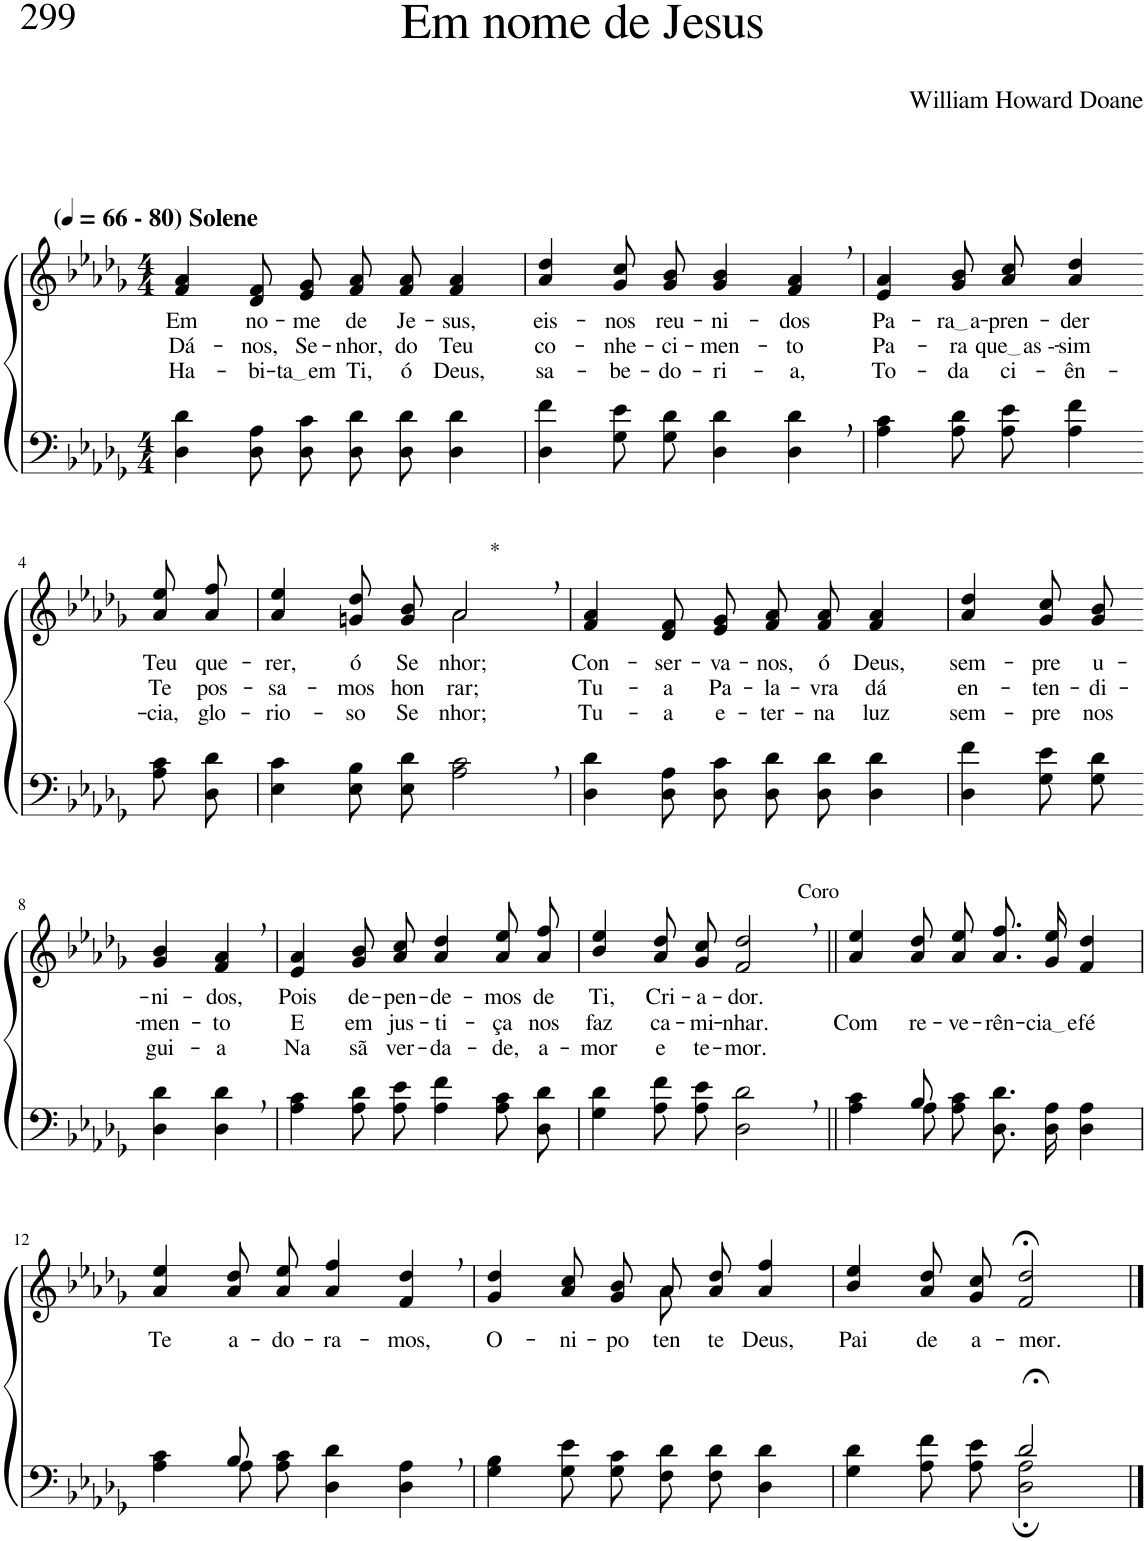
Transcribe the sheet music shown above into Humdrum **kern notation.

**kern	**kern	**text	**text	**text
*part2	*part1	*part1	*part1	*part1
*staff2	*staff1	*staff1	*staff1	*staff1
*I"Parte III e IV	*I"Parte I e II	*	*	*
*clefF4	*clefG2	*	*	*
*Trd2c3	*Trd2c3	*	*	*
*k[b-e-a-d-g-]	*k[b-e-a-d-g-]	*	*	*
*M4/4	*M4/4	*	*	*
*MM66	*MM66	*	*	*
=1	=1	=1	=1	=1
!	!LO:TX:a:B:t=(	!	!	!
!	!LO:TX:a:B:t=- 80) Solene	!	!	!
!	!	!LO:LY:b	!LO:LY:b	!LO:LY:b
4D-\ 4d-\	4f/ 4a-/	Em	Dá-	Ha-
!	!	!LO:LY:b	!LO:LY:b	!LO:LY:b
8D-\ 8A-\L	8d-/ 8f/L	no-	-nos,	-bi-
!	!	!LO:LY:b	!LO:LY:b	!LO:LY:b
8D-\ 8c\J	8e-/ 8g-/J	-me	Se-	ta em
!	!	!LO:LY:b	!LO:LY:b	!LO:LY:b
8D-\ 8d-\L	8f/ 8a-/L	de	-nhor,	Ti,
!	!	!LO:LY:b	!LO:LY:b	!LO:LY:b
8D-\ 8d-\J	8f/ 8a-/J	Je-	do	ó
!	!	!LO:LY:b	!LO:LY:b	!LO:LY:b
4D-\ 4d-\	4f/ 4a-/	-sus,	Teu	Deus,
=2	=2	=2	=2	=2
!	!	!LO:LY:b	!LO:LY:b	!LO:LY:b
4D-\ 4f\	4a-/ 4dd-/	eis-	co-	sa-
!	!	!LO:LY:b	!LO:LY:b	!LO:LY:b
8G-\ 8e-\L	8g-/ 8cc/L	-nos	-nhe-	-be-
!	!	!LO:LY:b	!LO:LY:b	!LO:LY:b
8G-\ 8d-\J	8g-/ 8b-/J	reu-	-ci-	-do-
!	!	!LO:LY:b	!LO:LY:b	!LO:LY:b
4D-\ 4d-\	4g-/ 4b-/	-ni-	-men-	-ri-
!	!	!LO:LY:b	!LO:LY:b	!LO:LY:b
4D-\, 4d-\,	4f/, 4a-/,	-dos	-to	-a,
=3	=3	=3	=3	=3
!	!	!LO:LY:b	!LO:LY:b	!LO:LY:b
4A-\ 4c\	4e-/ 4a-/	Pa-	Pa-	To-
!	!	!LO:LY:b	!LO:LY:b	!LO:LY:b
8A-\ 8d-\L	8g-/ 8b-/L	ra a	-ra	-da
!	!	!LO:LY:b	!LO:LY:b	!LO:LY:b
8A-\ 8e-\J	8a-/ 8cc/J	-pren-	que as -	ci-
!	!	!LO:LY:b	!LO:LY:b	!LO:LY:b
4A-\ 4f\	4a-/ 4dd-/	-der	-sim	-ên-
!!LO:LB:g=z
=4-	=4-	=4-	=4-	=4-
!	!	!LO:LY:b	!LO:LY:b	!LO:LY:b
8A-\ 8c\L	8a-\ 8ee-\L	Teu	Te	-cia,
!	!	!LO:LY:b	!LO:LY:b	!LO:LY:b
8D-\ 8d-\J	8a-\ 8ff\J	que-	pos-	glo-
=5	=5	=5	=5	=5
!	!	!LO:LY:b	!LO:LY:b	!LO:LY:b
*	*^	*	*	*
4E-\ 4c\	4a-/ 4ee-/	2ryy	-rer,	-sa-	-rio-
!	!	!	!LO:LY:b	!LO:LY:b	!LO:LY:b
8E-\ 8B-\L	8gn/ 8dd-/L	.	ó	-mos	-so
!	!	!	!LO:LY:b	!LO:LY:b	!LO:LY:b
8E-\ 8d-\J	8g/ 8b-/J	.	Se-	hon-	Se-
!	!LO:TX:a:t=*	!	!	!	!
!	!	!	!LO:LY:b	!LO:LY:b	!LO:LY:b
2A-\, 2c\,	2a-,/	2a-\	-nhor;	-rar;	-nhor;
=6	=6	=6	=6	=6	=6
!	!	!	!LO:LY:b	!LO:LY:b	!LO:LY:b
*	*v	*v	*	*	*
4D-\ 4d-\	4f/ 4a-/	Con-	Tu-	Tu-
!	!	!LO:LY:b	!LO:LY:b	!LO:LY:b
8D-\ 8A-\L	8d-/ 8f/L	-ser-	-a	-a
!	!	!LO:LY:b	!LO:LY:b	!LO:LY:b
8D-\ 8c\J	8e-/ 8g-/J	-va-	Pa-	e-
!	!	!LO:LY:b	!LO:LY:b	!LO:LY:b
8D-\ 8d-\L	8f/ 8a-/L	-nos,	-la-	-ter-
!	!	!LO:LY:b	!LO:LY:b	!LO:LY:b
8D-\ 8d-\J	8f/ 8a-/J	ó	-vra	-na
!	!	!LO:LY:b	!LO:LY:b	!LO:LY:b
4D-\ 4d-\	4f/ 4a-/	Deus,	dá	luz
=7	=7	=7	=7	=7
!	!	!LO:LY:b	!LO:LY:b	!LO:LY:b
4D-\ 4f\	4a-/ 4dd-/	sem-	en-	sem-
!	!	!LO:LY:b	!LO:LY:b	!LO:LY:b
8G-\ 8e-\L	8g-/ 8cc/L	-pre	-ten-	-pre
!	!	!LO:LY:b	!LO:LY:b	!LO:LY:b
8G-\ 8d-\J	8g-/ 8b-/J	u-	-di-	nos
!!LO:LB:g=z
=8-	=8-	=8-	=8-	=8-
!	!	!LO:LY:b	!LO:LY:b	!LO:LY:b
4D-\ 4d-\	4g-/ 4b-/	-ni-	-men-	gui-
!	!	!LO:LY:b	!LO:LY:b	!LO:LY:b
4D-\, 4d-\,	4f/, 4a-/,	-dos,	-to	-a
=9	=9	=9	=9	=9
!	!	!LO:LY:b	!LO:LY:b	!LO:LY:b
4A-\ 4c\	4e-/ 4a-/	Pois	E	Na
!	!	!LO:LY:b	!LO:LY:b	!LO:LY:b
8A-\ 8d-\L	8g-/ 8b-/L	de-	em	sã
!	!	!LO:LY:b	!LO:LY:b	!LO:LY:b
8A-\ 8e-\J	8a-/ 8cc/J	-pen-	jus-	ver-
!	!	!LO:LY:b	!LO:LY:b	!LO:LY:b
4A-\ 4f\	4a-/ 4dd-/	-de-	-ti-	-da-
!	!	!LO:LY:b	!LO:LY:b	!LO:LY:b
8A-\ 8c\L	8a-\ 8ee-\L	-mos	-ça	-de,
!	!	!LO:LY:b	!LO:LY:b	!LO:LY:b
8D-\ 8d-\J	8a-\ 8ff\J	de	nos	a-
=10	=10	=10	=10	=10
!	!	!LO:LY:b	!LO:LY:b	!LO:LY:b
4G-\ 4d-\	4b-/ 4ee-/	Ti,	faz	-mor
!	!	!LO:LY:b	!LO:LY:b	!LO:LY:b
8A-\ 8f\L	8a-\ 8dd-\L	Cri-	ca-	e
!	!	!LO:LY:b	!LO:LY:b	!LO:LY:b
8A-\ 8e-\J	8g-\ 8cc\J	-a-	-mi-	te-
!	!LO:TX:a:t=Coro	!	!	!
!	!	!LO:LY:b	!LO:LY:b	!LO:LY:b
2D-\, 2d-\,	2f/, 2dd-/,	-dor.	-nhar.	-mor.
=11||	=11||	=11||	=11||	=11||
*^	*	*	*	*
!	!	!	!	!LO:LY:b	!
4ryy	4A-\ 4c\	4a-/ 4ee-/	.	Com	.
!	!	!	!	!LO:LY:b	!
8B-/	8A-\L	8a-\ 8dd-\L	.	re-	.
!	!	!	!	!LO:LY:b	!
2ryy	8A-\ 8c\J	8a-\ 8ee-\J	.	-ve-	.
!	!	!	!	!LO:LY:b	!
.	8.D-\ 8.d-\L	8.a-\ 8.ff\L	.	-rên-	.
!	!	!	!	!LO:LY:b	!
.	16D-\ 16A-\Jk	16g-\ 16ee-\Jk	.	cia e	.
!	!	!	!	!LO:LY:b	!
.	4D-\ 4A-\	4f/ 4dd-/	.	fé	.
8ryy	.	.	.	.	.
!!LO:LB:g=z
=12	=12	=12	=12	=12	=12
!	!	!	!LO:LY:b	!	!
4ryy	4A-\ 4c\	4a-/ 4ee-/	Te	.	.
!	!	!	!LO:LY:b	!	!
8B-/	8A-\L	8a-\ 8dd-\L	a-	.	.
!	!	!	!LO:LY:b	!	!
2ryy	8A-\ 8c\J	8a-\ 8ee-\J	-do-	.	.
!	!	!	!LO:LY:b	!	!
.	4D-\ 4d-\	4a-/ 4ff/	-ra-	.	.
!	!	!	!LO:LY:b	!	!
.	4D-\ 4A-\	4f/, 4dd-/,	-mos,	.	.
8ryy	.	.	.	.	.
*v	*v	*	*	*	*
=13	=13	=13	=13	=13
!	!	!LO:LY:b	!	!
*	*^	*	*	*
4G-\ 4B-\	4g-/ 4dd-/	2ryy	O-	.	.
!	!	!	!LO:LY:b	!	!
8G-\ 8e-\L	8a-/ 8cc/L	.	-ni-	.	.
!	!	!	!LO:LY:b	!	!
8G-\ 8c\J	8g-/ 8b-/J	.	-po-	.	.
!	!	!	!LO:LY:b	!	!
8F\ 8d-\L	8a-\L	8a-\	-ten-	.	.
!	!	!	!LO:LY:b	!	!
8F\ 8d-\J	8a-\ 8dd-\J	4.ryy	-te	.	.
!	!	!	!LO:LY:b	!	!
4D-\ 4d-\	4a-/ 4ff/	.	Deus,	.	.
*	*v	*v	*	*	*
=14	=14	=14	=14	=14
*^	*	*	*	*
!	!	!	!LO:LY:b	!	!
2ryy	4G-\ 4d-\	4b-/ 4ee-/	Pai	.	.
!	!	!	!LO:LY:b	!	!
.	8A-\ 8f\L	8a-\ 8dd-\L	de	.	.
!	!	!	!LO:LY:b	!	!
.	8A-\ 8e-\J	8g-\ 8cc\J	a-	.	.
!	!	!	!LO:LY:b	!	!
2d-;</	2D-\; 2A-\;	2f/;< 2dd-/;<	-mor.-	.	.
*v	*v	*	*	*	*
==	==	==	==	==
*-	*-	*-	*-	*-
